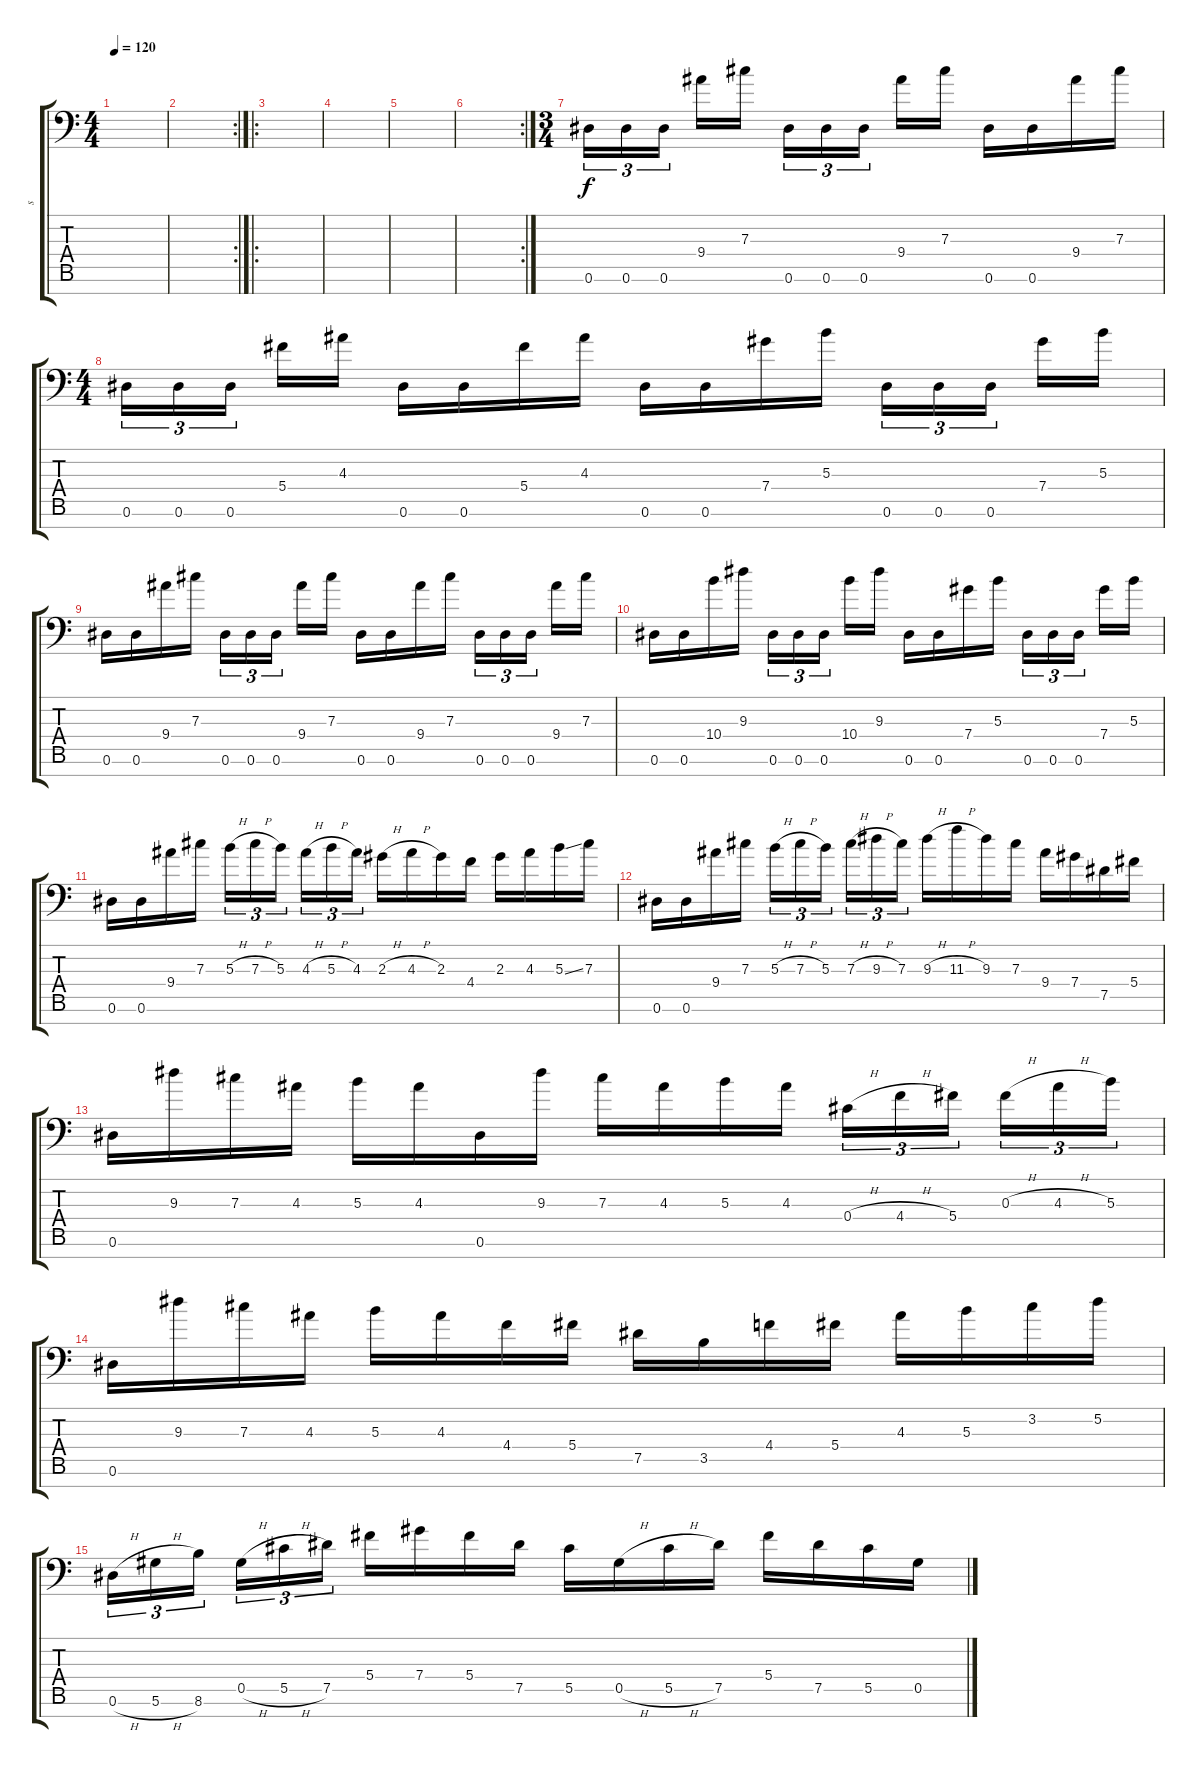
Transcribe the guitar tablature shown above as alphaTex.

\track ("s" "s") {instrument distortionguitar}
\staff {score tabs}
\tuning (Eb4 Bb3 Gb3 Db3 Ab2 Eb2 Ab1) {hide}
\ts (4 4)
\tempo 120
\clef f4
\ks c
|
\rc 2
|
\ro
|
|
|
\rc 2
|
\ts (3 4)
0.6.16{tu (3 2)} 0.6.16{tu (3 2)} 0.6.16{tu (3 2) beam splitsecondary} 9.4.16 7.3.16 0.6.16{tu (3 2)} 0.6.16{tu (3 2)} 0.6.16{tu (3 2) beam splitsecondary} 9.4.16 7.3.16 0.6.16 0.6.16 9.4.16 7.3.16 |
\ts (4 4)
0.6.16{tu (3 2)} 0.6.16{tu (3 2)} 0.6.16{tu (3 2) beam splitsecondary} 5.4.16 4.3.16 0.6.16 0.6.16 5.4.16 4.3.16 0.6.16 0.6.16 7.4.16 5.3.16 0.6.16{tu (3 2)} 0.6.16{tu (3 2)} 0.6.16{tu (3 2) beam splitsecondary} 7.4.16 5.3.16 |
0.6.16 0.6.16 9.4.16 7.3.16 0.6.16{tu (3 2)} 0.6.16{tu (3 2)} 0.6.16{tu (3 2) beam splitsecondary} 9.4.16 7.3.16 0.6.16 0.6.16 9.4.16 7.3.16 0.6.16{tu (3 2)} 0.6.16{tu (3 2)} 0.6.16{tu (3 2) beam splitsecondary} 9.4.16 7.3.16 |
0.6.16 0.6.16 10.4.16 9.3.16 0.6.16{tu (3 2)} 0.6.16{tu (3 2)} 0.6.16{tu (3 2) beam splitsecondary} 10.4.16 9.3.16 0.6.16 0.6.16 7.4.16 5.3.16 0.6.16{tu (3 2)} 0.6.16{tu (3 2)} 0.6.16{tu (3 2) beam splitsecondary} 7.4.16 5.3.16 |
0.6.16 0.6.16 9.4.16 7.3.16 5.3{h}.16{tu (3 2)} 7.3{h}.16{tu (3 2)} 5.3.16{tu (3 2) beam splitsecondary} 4.3{h}.16{tu (3 2)} 5.3{h}.16{tu (3 2)} 4.3.16{tu (3 2)} 2.3{h}.16 4.3{h}.16 2.3.16 4.4.16 2.3.16 4.3.16 5.3{ss}.16 7.3.16 |
0.6.16 0.6.16 9.4.16 7.3.16 5.3{h}.16{tu (3 2)} 7.3{h}.16{tu (3 2)} 5.3.16{tu (3 2) beam splitsecondary} 7.3{h}.16{tu (3 2)} 9.3{h}.16{tu (3 2)} 7.3.16{tu (3 2)} 9.3{h}.16 11.3{h}.16 9.3.16 7.3.16 9.4.16 7.4.16 7.5.16 5.4.16 |
0.6.16 9.3.16 7.3.16 4.3.16 5.3.16 4.3.16 0.6.16 9.3.16 7.3.16 4.3.16 5.3.16 4.3.16 0.4{h}.16{tu (3 2)} 4.4{h}.16{tu (3 2)} 5.4.16{tu (3 2) beam splitsecondary} 0.3{h}.16{tu (3 2)} 4.3{h}.16{tu (3 2)} 5.3.16{tu (3 2)} |
0.6.16 9.3.16 7.3.16 4.3.16 5.3.16 4.3.16 4.4.16 5.4.16 7.5.16 3.5.16 4.4.16 5.4.16 4.3.16 5.3.16 3.2.16 5.2.16 |
0.6{h}.16{tu (3 2)} 5.6{h}.16{tu (3 2)} 8.6.16{tu (3 2) beam splitsecondary} 0.5{h}.16{tu (3 2)} 5.5{h}.16{tu (3 2)} 7.5.16{tu (3 2)} 5.4.16 7.4.16 5.4.16 7.5.16 5.5.16 0.5{h}.16 5.5{h}.16 7.5.16 5.4.16 7.5.16 5.5.16 0.5.16
